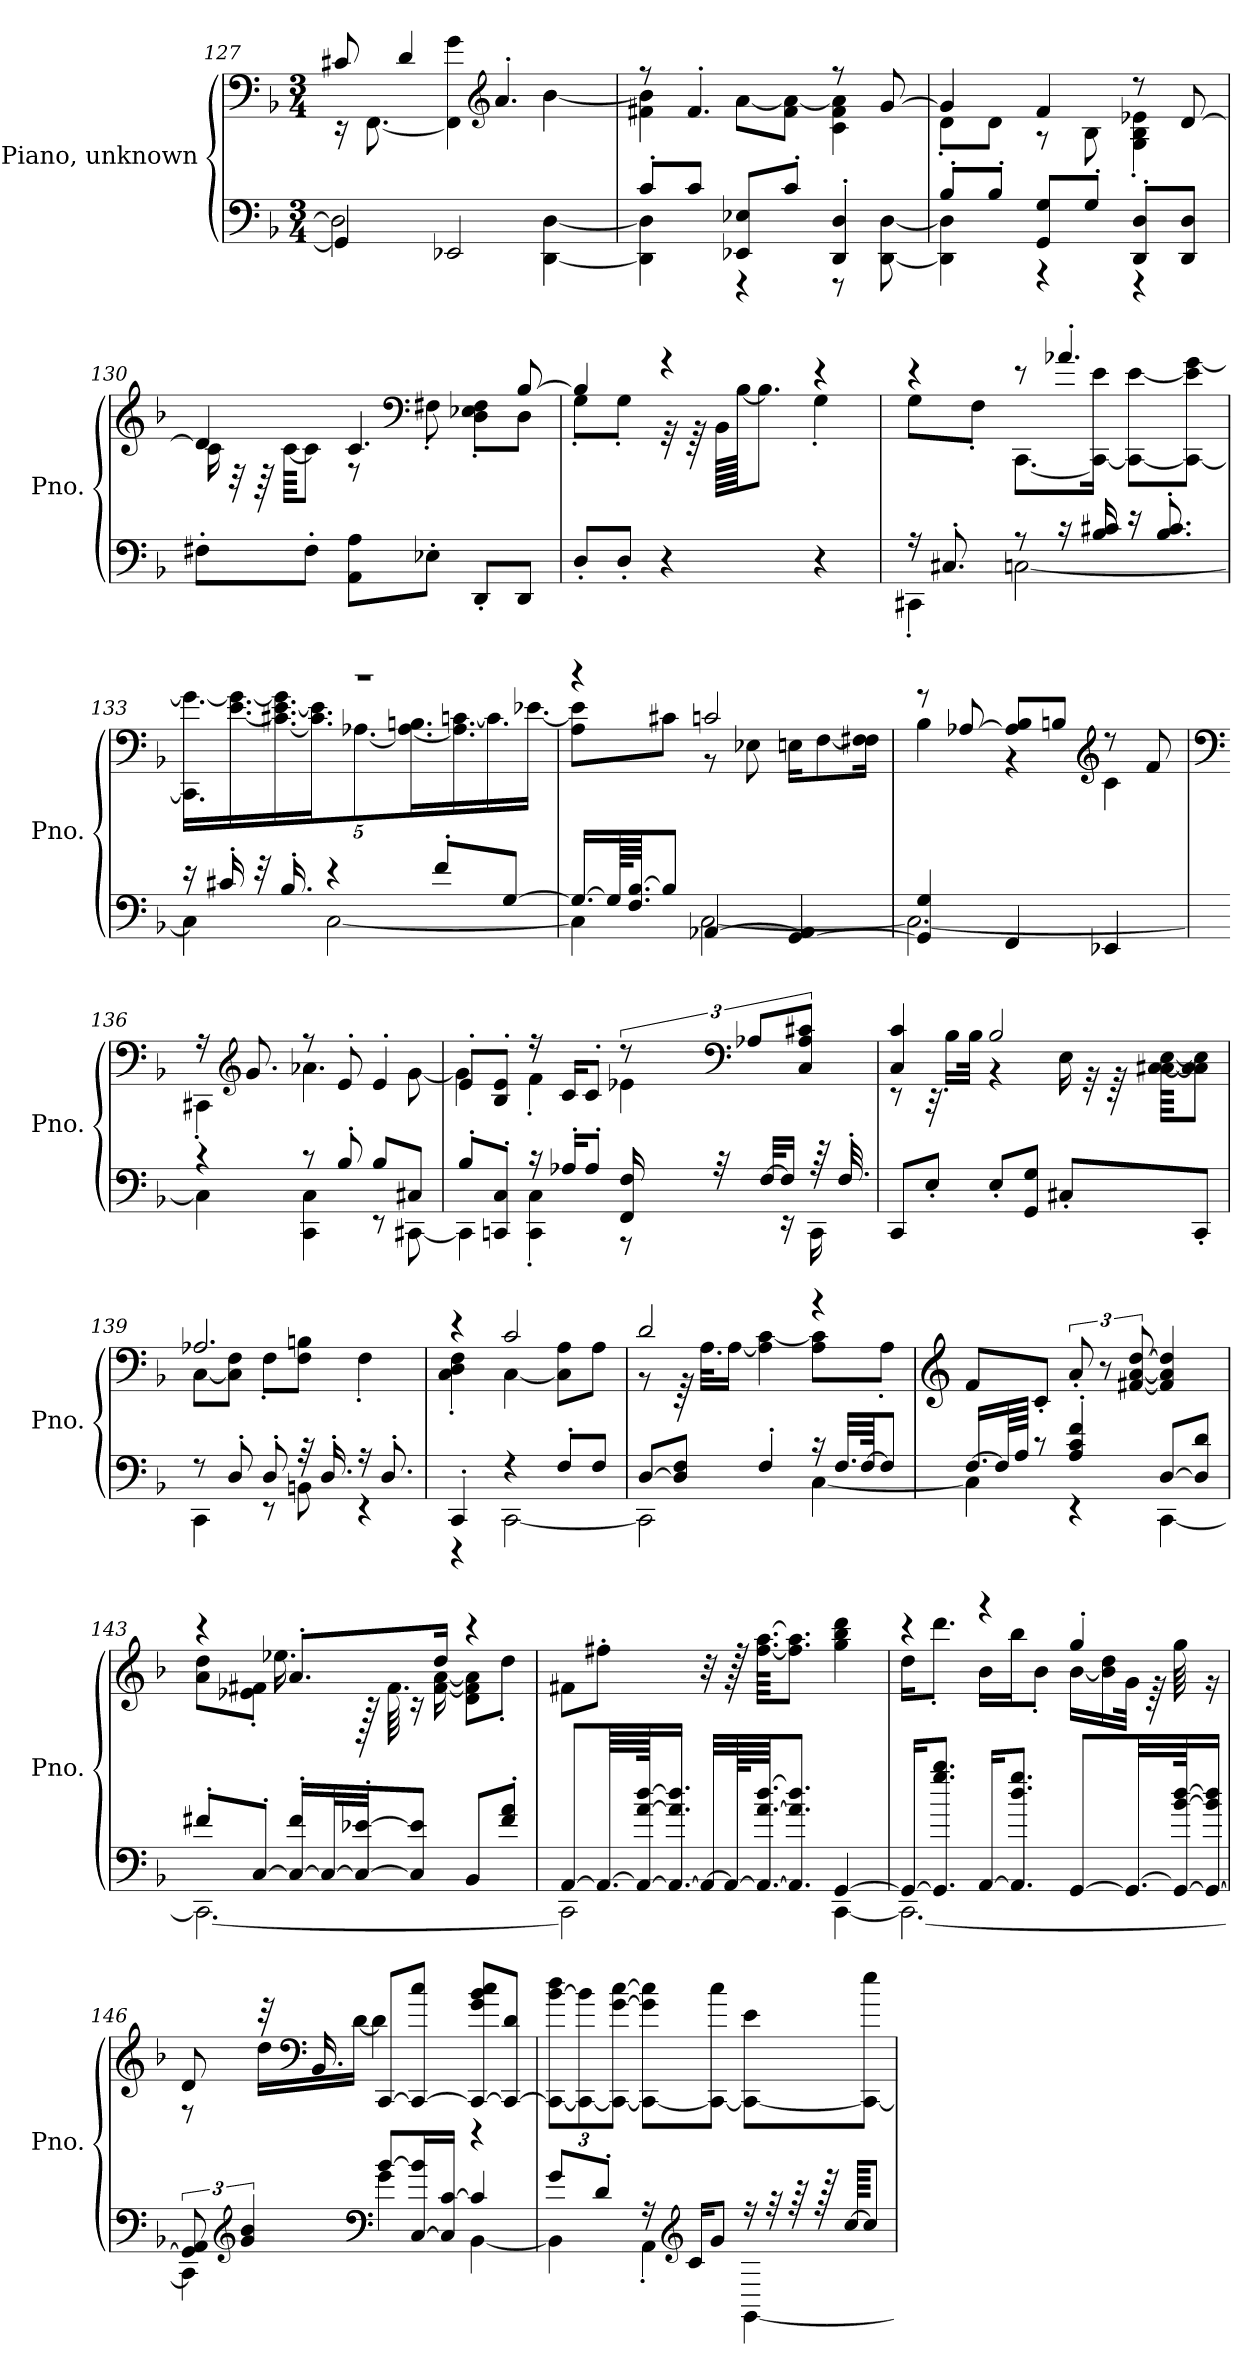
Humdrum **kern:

**kern	**kern
*part1	*part1
*staff2	*staff1
*I"Piano, unknown	*
*I'Pno.	*
!!LO:LB:g=z
*clefF4	*clefF4
*k[b-]	*k[b-]
*M3/4	*M3/4
=127	=127
*^	*^
4GG/]	2D\]	8c#X/	16r
.	.	.	[8.FF\
.	.	4d/	.
2EE-X/	.	.	4FF\] 4g\
*	*	*clefG2	*
.	.	4.a'/	.
.	[4DD\ [4D\	.	[4b-\
=128	=128	=128	=128
8c'/L	4DD\] 4D\]	8r	4f#X\ 4b-\]
8c/J	.	4.f#'/	.
8EE-X/ 8E-X/L	4r	.	[8a\L
8c'/J	.	.	8f#\ 8a\_J
4DD/' 4D/'	8r	8r	4c\ 4f#\ 4a\]
.	[8DD\ [8D\	[8g/	.
=129	=129	=129	=129
8B-'/L	4DD\] 4D\]	4g/]	8d'\L
8B-'/J	.	.	8d\J
8GG/ 8G/L	4r	4f/	8r
8G'/J	.	.	8B-\
8DD/' 8D/'L	4r	8r	4G\' 4B-\' 4e-X\'
8DD/ 8D/J	.	[8d/	.
*v	*v	*	*
!!LO:LB:g=z	!!
=130	=130	=130
8F#X'\L	4d/]	16c\
.	.	32r
.	.	64r
.	.	[64c\KKKL
8F#'\J	.	8c\J]
8AA\ 8A\L	4.c/	8r
*	*clefF4	*
8E-X'\J	.	8F#X'\
8DD'/L	.	8D\' 8E-X\' 8F#\'L
8DD/J	[8B-/	8D\J
=131	=131	=131
8D'/L	4B-/]	8G'\L
8D'/J	.	8G'\J
4r	4r	32r
.	.	64r
.	.	128BB-\LLLLL
.	.	[128B-\JJJJ
.	.	8.B-\J]
4r	4r	4G'\
=132	=132	=132
*^	*	*
16r	4CC#X'\	4r	8G\L
8.C#X'/	.	.	.
.	.	.	8F'\J
8r	[2Cn\	8r	[8.CC\L
16r	.	4.a-X'/	.
16B-/ 16c#X/	.	.	16CC\_ 16e\Jk
16r	.	.	8CC\_ [8e\L
8.B-/' 8.c#/'	.	.	.
.	.	.	8CC\_ 8e\] [8g\J
!!LO:LB:g=z	!!
=133	=133	=133	=133
*	*	*	*Xbrackettup
16r	4C\]	2.r	20.CC\] 20.g\_LL
16c#X'/	.	.	.
.	.	.	[20.e\ 20.g\_
32r	.	.	.
.	.	.	[20.c#X\ 20.e\_ 20.g\]
16.B-'/	.	.	.
.	.	.	20.c#\] 20.e\]J
4r	[2C\	.	.
.	.	.	[10.A-X\
.	.	.	20.A-\_ 20.Bn\L
8f'/L	.	.	.
.	.	.	20.A-\] [20.cn\
.	.	.	20.c\]
[8G/J	.	.	.
.	.	.	[20.e-X\JJ
=134	=134	=134	=134
16.G/LL_	4C\]	4r	8A\ 8e-\]L
128G/KLL]	.	.	.
64.F/ [64.B-/JJJ	.	.	.
8B-/J]	.	.	8c#X\J
[4AA-X/	[2C\	2cn/	8r
.	.	.	8E-X\
[4GG/ 4AA-/]	.	.	16En\KL
.	.	.	[8F\
.	.	.	16F\] 16F#X\Jk
!!LO:PB:g=z	!!
=135	=135	=135	=135
4GG/] 4G/	2.C\_	8r	4B-\
.	.	[8A-X/	.
4FF/	.	8A-/] 8B-/L	4r
.	.	8Bn/J	.
*	*	*clefG2	*
4EE-X/	.	8r	4c\
.	.	8f/	.
=136	=136	=136	=136
*	*	*clefF4	*
4r	4C\]	16r	4CC#X'\
*	*	*clefG2	*
.	.	8.g/	.
8r	4CC\ 4C\	8r	4.a-X\
8B-'/	.	8e'/	.
8B-/L	8r	4e'/	.
8C#X/J	[8CC#X\	.	[8g\
=137	=137	=137	=137
8B-'/L	4CC#\]	8e'/L	4g\]
8CCn/' 8C/'J	.	8B-/' 8e/'J	.
16r	4CC\' 4C\'	16r	4f'\
16A-X'/KL	.	16c/KL	.
8A-'/J	.	8c'/J	.
*	*	*brackettup	*
16FF/ 16F/	8r	12r	4e-X\
32r	.	.	.
*	*	*clefF4	*
.	.	12A-X/L	.
[32F/KLL	.	.	.
16F/JJ]	16r	.	.
.	.	12C/ 12A-/ 12c#X/J	.
64r	16CC\	.	.
32.F'/	.	.	.
*v	*v	*	*
!!LO:LB:g=z	!!
=138	=138	=138
8CC/L	4C/ 4c/	8r
8E'/J	.	32r
.	.	16B-'\LL
.	.	32B-\JJk
8E'/L	2B-/	4r
8GG/ 8G/J	.	.
8C#X'/L	.	16E\
.	.	32r
.	.	64r
.	.	[64C\ [64C#X\ [64E\KKKL
8CC'/J	.	8C\] 8C#\] 8E\]J
=139	=139	=139
*^	*	*
8r	4CC\	2.A-X/	[8C\L
8D'/	.	.	8C\] 8F\J
8D'/	8r	.	8F'\L
32r	8BBn\	.	8F\ 8Bn\J
16.D'/	.	.	.
16r	4r	.	4F'\
8.D'/	.	.	.
=140	=140	=140	=140
4CC'/	4r	4r	4C\' 4D\' 4F\'
4r	[2CC\	2c/	[4C\
8F'/L	.	.	8C\] 8A\L
8F/J	.	.	8A\J
=141	=141	=141	=141
[8D/L	2CC\]	2d/	8r
8D/] 8F/J	.	.	64r
.	.	.	32.A\KLL
.	.	.	[16A\JJ
4F'/	.	.	4A\] [4c\
16r	[4C\	4r	8A\ 8c\]L
32.F/LLL	.	.	.
[64F/JJK	.	.	.
8F/J]	.	.	8A'\J
*	*	*v	*v
!!LO:LB:g=z
=142	=142	=142
*	*	*clefG2
[16.F/LL	4C\]	8f/L
64F/LL]	.	.
64A/JJJJ	.	.
8r	.	8c'/J
4A/' 4c/' 4f/'	4r	12a'/
.	.	12r
.	.	[12f#X/ [12a/ [12dd/
[8D/L	[4CC\	4f#/] 4a/] 4dd/]
8D/] 8d/J	.	.
=143	=143	=143
*	*	*^
8f#X'/L	2.CC\_	4r	8a\ 8dd\L
[8C'/J	.	.	8e-X\' 8f#X\'J
16C/_' 16f#/'LL	.	8.a'/L	16.ee-X\
32C/L_	.	.	.
32C/_' [32e-X/'JJ	.	.	128r
.	.	.	64.f#\
8C/] 8e-/]J	.	.	16r
.	.	16dd/Jk	[16f#\ [16a\
8BB-/L	.	4r	8d\ 8f#\] 8a\]L
8f#/' 8a/'J	.	.	8dd'\J
*	*	*v	*v
!!LO:LB:g=z
=144	=144	=144
[8AA/L	2CC\]	8f#X\L
64.AA/LLL_	.	8ff#X'\J
128AA/_ [128a/ [128dd/JJK	.	.
16.AA/_ 16.a/] 16.dd/]JJ	.	.
32AA/LLL_	.	32r
128AA/KL_	.	128r
64.AA/_ [64.a/ [64.dd/JJJ	.	[64.ff#\ [64.aa\KKKL
8.AA/] 8.a/] 8.dd/]J	.	8.ff#\] 8.aa\]J
[4GG/	[4CC\	4gg\ 4bb-\ 4ddd\
=145	=145	=145
*	*	*^
16GG/KL_	2.CC\_	4r	16dd\KL
8.GG/] 8.gg/ 8.bb-/J	.	.	8.ddd'\J
[16AA/KL	.	4r	16b-\LL
8.AA/] 8.dd/ 8.gg/J	.	.	16bb-\J
.	.	.	8b-'\J
[8GG/L	.	4gg'/	[16b-\LL
.	.	.	16b-\] 16dd\
32.GG/LL_	.	.	32g\JJk
.	.	.	64r
64GG/_ [64b-/ [64dd/JK	.	.	64gg\
16GG/_ 16b-/] 16dd/]JJ	.	.	16r
!!LO:LB:g=z	!!
=146	=146	=146	=146
12GG/] 12AA/	4CC\]	8d/	8r
*clefG2	*	*	*
6g/ 6b-/	.	.	.
.	.	32r	16dd\LL
*	*	*clefF4	*
.	.	16.BB-/	.
.	.	.	[16d\JJ
*clefF4	*	*	*
[8b-/L	4g\	[8CC/L	4d\]
[16C/ 16b-/]L	.	8CC/_ 8cc/J	.
16C/] [16c/JJ	.	.	.
4c/]	[4BB-\	8CC/_ 8g/ 8b-/ 8cc/L	4r
.	.	8CC/_ 8d/J	.
*	*	*v	*v
=147	=147	=147
*	*	*Xbrackettup
8g/L	4BB-\]	12CC\_ [12b-\ 12dd\L
.	.	12CC\_ 12b-\]
8d'/J	.	.
.	.	12CC\_ [12g\ [12cc\J
16r	4AA'\	8CC\_ 8g\] 8cc\]L
*clefG2	*	*
16c/KL	.	.
8g/J	.	8CC\_ 8cc\J
16r	[4GG\	8CC\_ 8e\L
32r	.	.
64r	.	.
128r	.	.
[128cc/KKKKL	.	.
8cc/J]	.	8CC\_ 8ee\J
*v	*v	*
=	=
*-	*-
